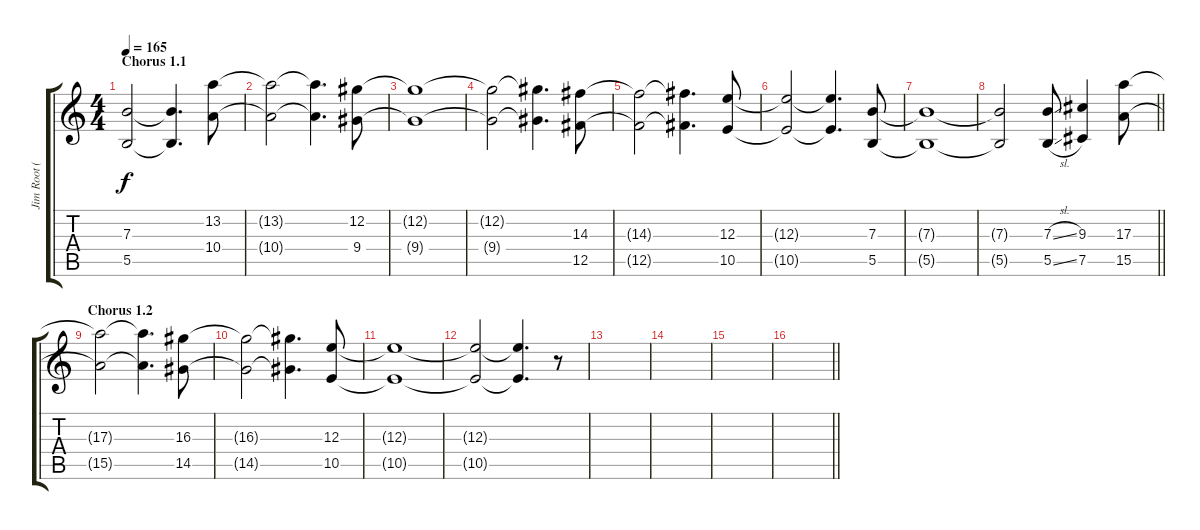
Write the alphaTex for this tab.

\track ("Jim Root (Solo)" "Jim Root (") {instrument overdrivenguitar}
\staff {score tabs}
\tuning (Db4 Ab3 E3 B2 Gb2 B1) {hide}
\ts (4 4)
\section ("" "Chorus 1.1")
\tempo 165
\clef g2
\ks c
(7.3 5.5).2{dy f volume 9} (7.3{t} 5.5{t}).4{d} (13.2 10.4).8 |
(13.2{t} 10.4{t}).2 (13.2{t} 10.4{t}).4{d} (12.2 9.4).8 |
(12.2{t} 9.4{t}).1 |
(12.2{t} 9.4{t}).2 (12.2{t} 9.4{t}).4{d} (14.3 12.5).8 |
(14.3{t} 12.5{t}).2 (14.3{t} 12.5{t}).4{d} (12.3 10.5).8 |
(12.3{t} 10.5{t}).2 (12.3{t} 10.5{t}).4{d} (7.3 5.5).8 |
(7.3{t} 5.5{t}).1 |
\barLineRight lightlight
(7.3{t} 5.5{t}).2 (7.3{sl} 5.5{sl}).8 (9.3 7.5).4 (17.3 15.5).8 |
\section ("" "Chorus 1.2")
(17.3{t} 15.5{t}).2 (17.3{t} 15.5{t}).4{d} (16.3 14.5).8 |
(16.3{t} 14.5{t}).2 (16.3{t} 14.5{t}).4{d} (12.3 10.5).8 |
(12.3{t} 10.5{t}).1 |
(12.3{t} 10.5{t}).2 (12.3{t} 10.5{t}).4{d} r.8 |
|
|
|
\barLineRight lightlight
